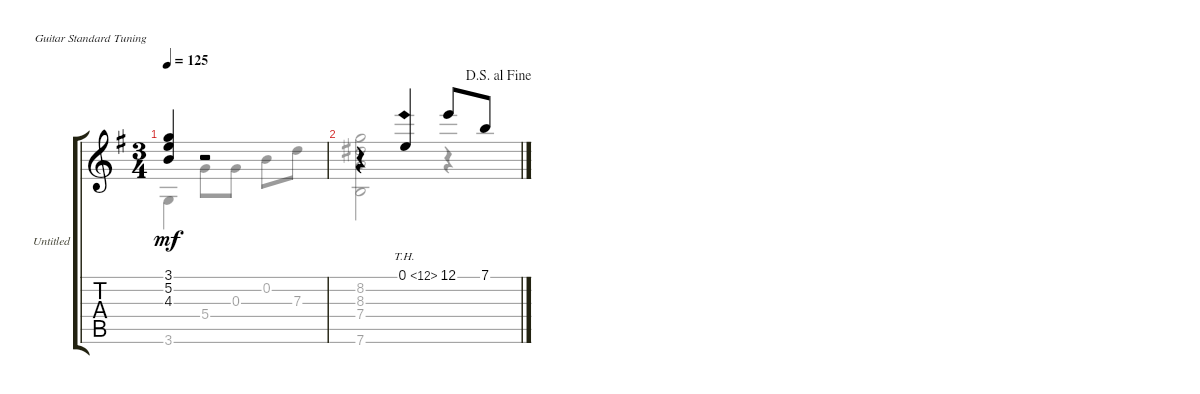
\bracketExtendMode groupsimilarinstruments
\firstSystemTrackNameOrientation horizontal
\otherSystemsTrackNameOrientation horizontal
\track ("Untitled" "Untitled") {instrument acousticguitarnylon}
\staff {score tabs}
\tuning (E4 B3 G3 D3 A2 E2)
\voice
\ts (3 4)
\tempo 125
\clef g2
\ks g
(3.1 5.2 4.3).4{dy mf} r.2 |
\jump dalsegnoalfine
r.4 0.1{th 12}.4 12.1.8 7.1.8
\voice
\clef g2
\ottava regular
\simile none
\ks g
3.6.4{dy mf} 5.4.8 0.3.8 0.2.8 7.3.8 |
(8.2 8.3 7.4 7.6).2 r.4
